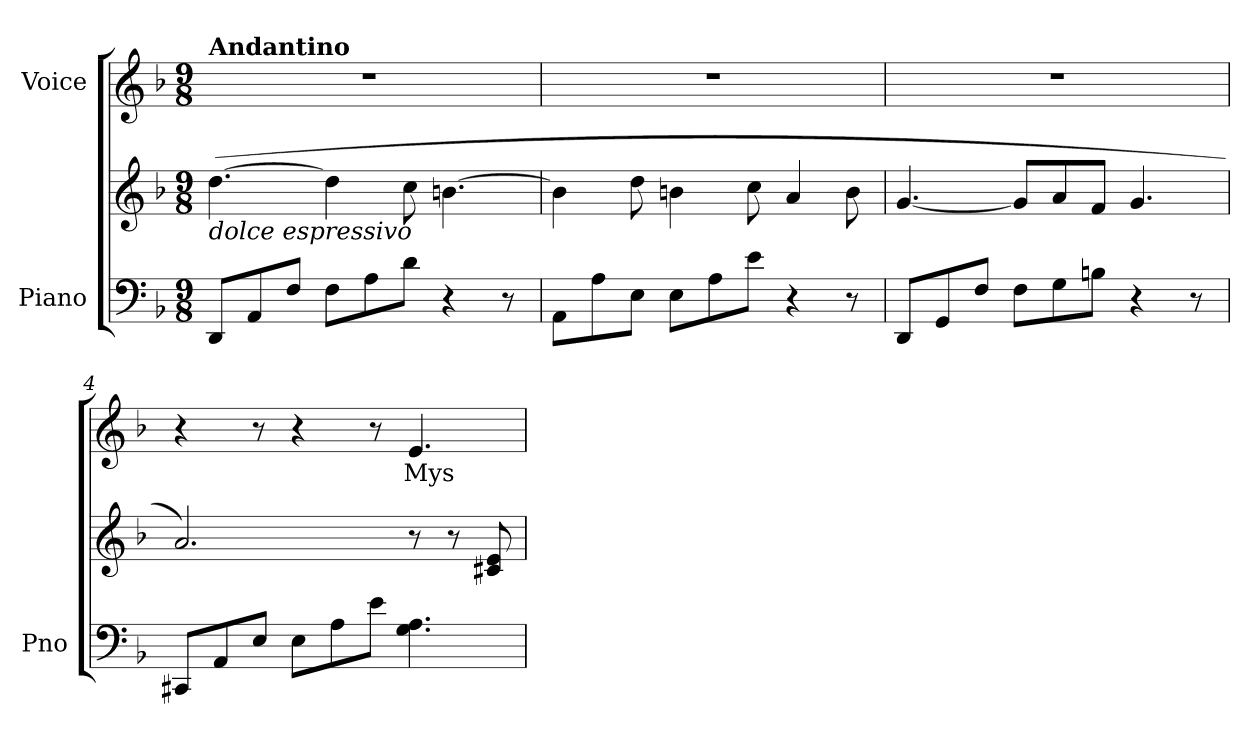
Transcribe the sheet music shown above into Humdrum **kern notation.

**kern	**kern	**kern	**text
*part2	*part2	*part1	*part1
*staff3	*staff2	*staff1	*staff1
*I"Piano	*	*I"Voice	*
*I'Pno	*	*	*
*clefF4	*clefG2	*clefG2	*
*k[b-]	*k[b-]	*k[b-]	*
*M9/8	*M9/8	*M9/8	*
*MM92	*MM92	*MM92	*
=1	=1	=1	=1
!	!	!LO:TX:a:B:t=Andantino	!
!	!LO:TX:b:i:t=dolce espressivo	!	!
8DD/L	([4.dd\	8%9r	.
8AA/	.	.	.
8F/J	.	.	.
8F\L	4dd\]	.	.
8A\	.	.	.
8d\J	8cc\	.	.
4r	[4.bn\	.	.
8r	.	.	.
=2	=2	=2	=2
8AA\L	4bn\]	8%9r	.
8A\	.	.	.
8E\J	8dd\	.	.
8E\L	4b\	.	.
8A\	.	.	.
8e\J	8cc\	.	.
4r	4a/	.	.
8r	8b\	.	.
=3	=3	=3	=3
8DD/L	[4.g/	8%9r	.
8GG/	.	.	.
8F/J	.	.	.
8F\L	8g/L]	.	.
8G\	8a/	.	.
8Bn\J	8f/J	.	.
4r	4.g/	.	.
8r	.	.	.
!!LO:LB:g=z
=4	=4	=4	=4
8CC#X/L	2.a/)	4r	.
8AA/	.	.	.
8E/J	.	8r	.
8E\L	.	4r	.
8A\	.	.	.
8e\J	.	8r	.
!	!	!	!LO:LY:b
4.G\ 4.A\	8r	4.e/	Mys-
.	8r	.	.
.	8c#X/ 8e/	.	.
=	=	=	=
*-	*-	*-	*-
